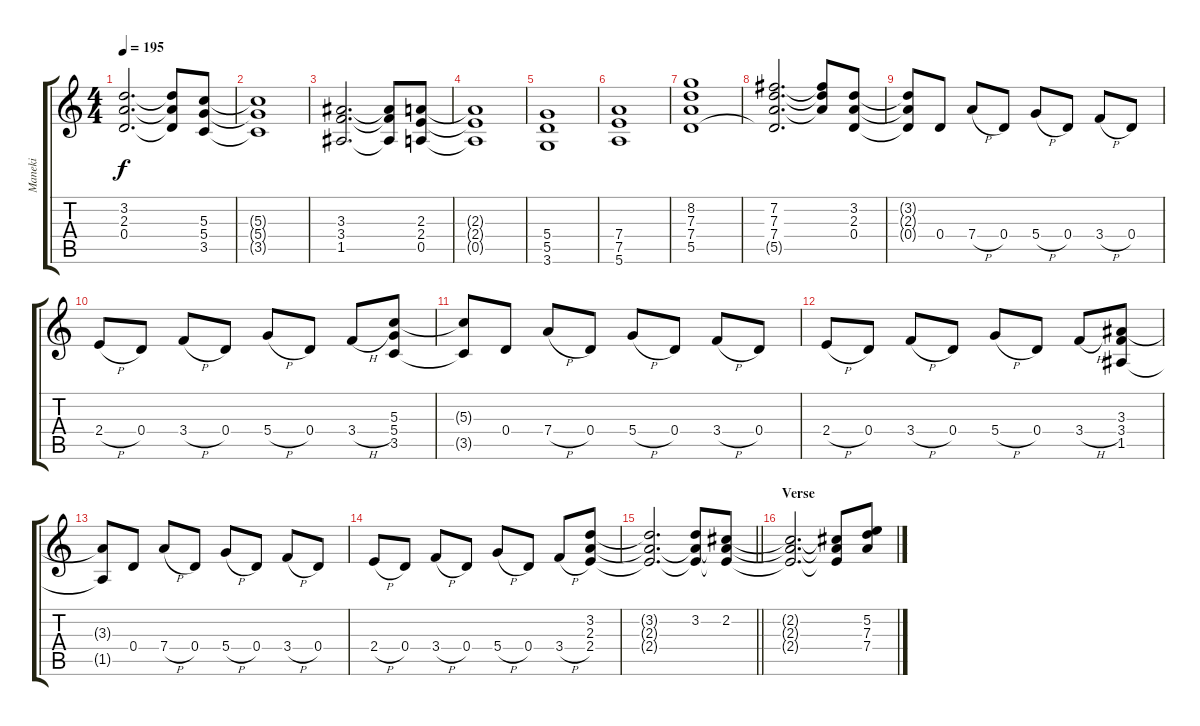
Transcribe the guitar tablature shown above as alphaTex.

\track ("Maneki" "Maneki") {instrument distortionguitar}
\staff {score tabs}
\tuning (E4 B3 G3 D3 A2 E2) {hide}
\ts (4 4)
\tempo 195
\clef g2
\ks c
(3.2 2.3 0.4).2{d dy f} (3.2{t} 2.3{t} 0.4{t}).8 (5.3 5.4 3.5).8 |
(5.3{t} 5.4{t} 3.5{t}).1 |
(3.3 3.4 1.5).2{d} (3.3{t} 3.4{t} 1.5{t}).8 (2.3 2.4 0.5).8 |
(2.3{t} 2.4{t} 0.5{t}).1 |
(5.4 5.5 3.6).1 |
(7.4 7.5 5.6).1 |
(8.2 7.3 7.4 5.5).1 |
(7.2 7.3 7.4 5.5{t}).2{d} (7.2{t} 7.3{t} 7.4{t}).8 (3.2 2.3 0.4).8{volume 13} |
(3.2{t} 2.3{t} 0.4{t}).8 0.4.8 7.4{h}.8 0.4.8 5.4{h}.8 0.4.8 3.4{h}.8 0.4.8 |
2.4{h}.8 0.4.8 3.4{h}.8 0.4.8 5.4{h}.8 0.4.8 3.4{h}.8 (5.3 5.4 3.5).8 |
(5.3{t} 3.5{t}).8 0.4.8 7.4{h}.8 0.4.8 5.4{h}.8 0.4.8 3.4{h}.8 0.4.8 |
2.4{h}.8 0.4.8 3.4{h}.8 0.4.8 5.4{h}.8 0.4.8 3.4{h}.8 (3.3 3.4 1.5).8 |
(3.3{t} 1.5{t}).8 0.4.8 7.4{h}.8 0.4.8 5.4{h}.8 0.4.8 3.4{h}.8 0.4.8 |
2.4{h}.8 0.4.8 3.4{h}.8 0.4.8 5.4{h}.8 0.4.8 3.4{h}.8 (3.2 2.3 2.4).8{volume 11} |
\barLineRight lightlight
(3.2{t} 2.3{t} 2.4{t}).2{d} (3.2 2.3{t} 2.4{t}).8 (2.2 2.3{t} 2.4{t}).8 |
\section ("" "Verse")
(2.2{t} 2.3{t} 2.4{t}).2{d} (2.2{t} 2.3{t} 2.4{t}).8 (5.2 7.3 7.4).8
